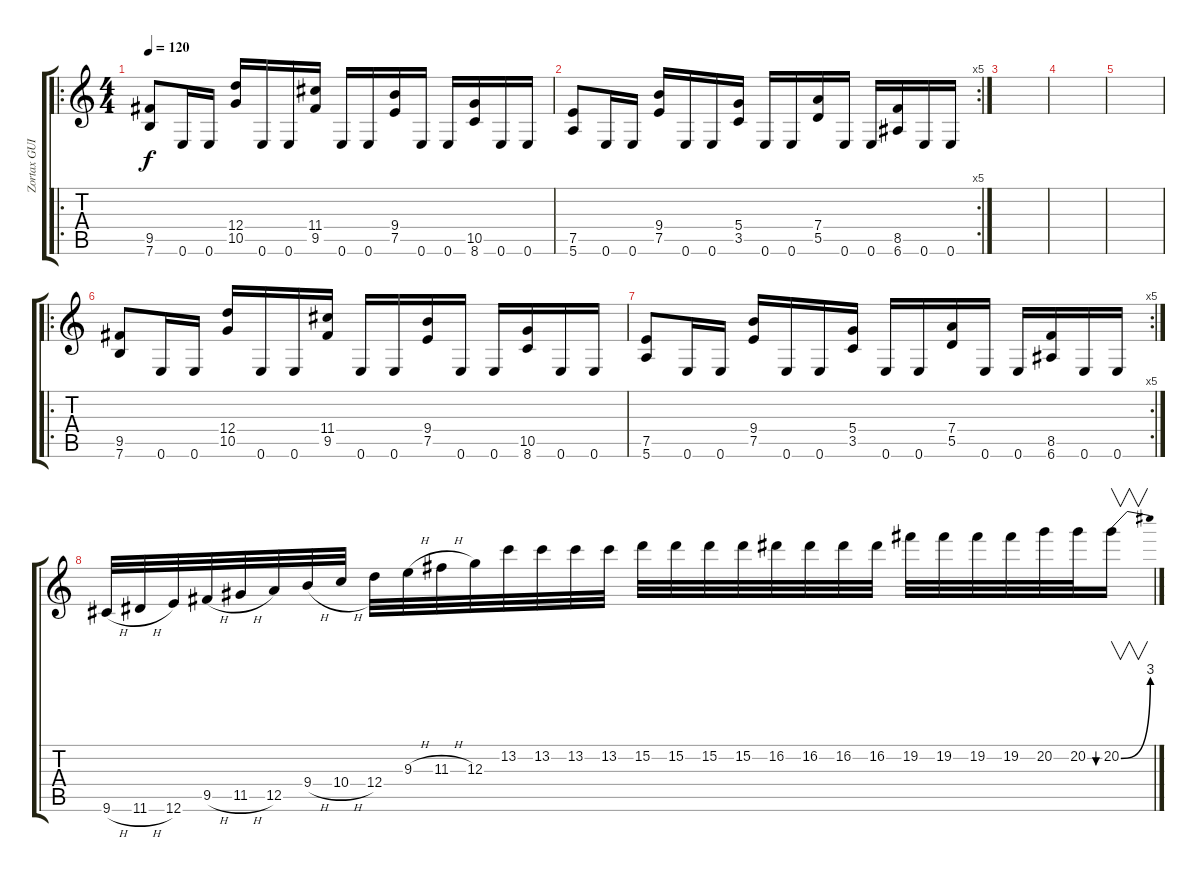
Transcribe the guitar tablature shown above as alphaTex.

\track ("Zortax GUITAR 2" "Zortax GUI") {instrument distortionguitar}
\staff {score tabs}
\tuning (E4 B3 G3 D3 A2 E2) {hide}
\ro
\ts (4 4)
\tempo 120
\clef g2
\ks c
(9.5 7.6).8{dy f} 0.6.16 0.6.16 (12.4 10.5).16 0.6.16 0.6.16 (11.4 9.5).16 0.6.16 0.6.16 (9.4 7.5).16 0.6.16 0.6.16 (10.5 8.6).16 0.6.16 0.6.16 |
\rc 5
(7.5 5.6).8 0.6.16 0.6.16 (9.4 7.5).16 0.6.16 0.6.16 (5.4 3.5).16 0.6.16 0.6.16 (7.4 5.5).16 0.6.16 0.6.16 (8.5 6.6).16 0.6.16 0.6.16 |
|
|
|
\ro
(9.5 7.6).8 0.6.16 0.6.16 (12.4 10.5).16 0.6.16 0.6.16 (11.4 9.5).16 0.6.16 0.6.16 (9.4 7.5).16 0.6.16 0.6.16 (10.5 8.6).16 0.6.16 0.6.16 |
\rc 5
(7.5 5.6).8 0.6.16 0.6.16 (9.4 7.5).16 0.6.16 0.6.16 (5.4 3.5).16 0.6.16 0.6.16 (7.4 5.5).16 0.6.16 0.6.16 (8.5 6.6).16 0.6.16 0.6.16 |
9.6{h}.32 11.6{h}.32 12.6.32 9.5{h}.32 11.5{h}.32 12.5.32 9.4{h}.32 10.4{h}.32 12.4.32 9.3{h}.32 11.3{h}.32 12.3.32 13.2.32 13.2.32 13.2.32 13.2.32 15.2.32 15.2.32 15.2.32 15.2.32 16.2.32 16.2.32 16.2.32 16.2.32 19.2.32 19.2.32 19.2.32 19.2.32 20.2.32 20.2.32 20.2{be (bend 0 0 60 12)}.16{v bu 480}
